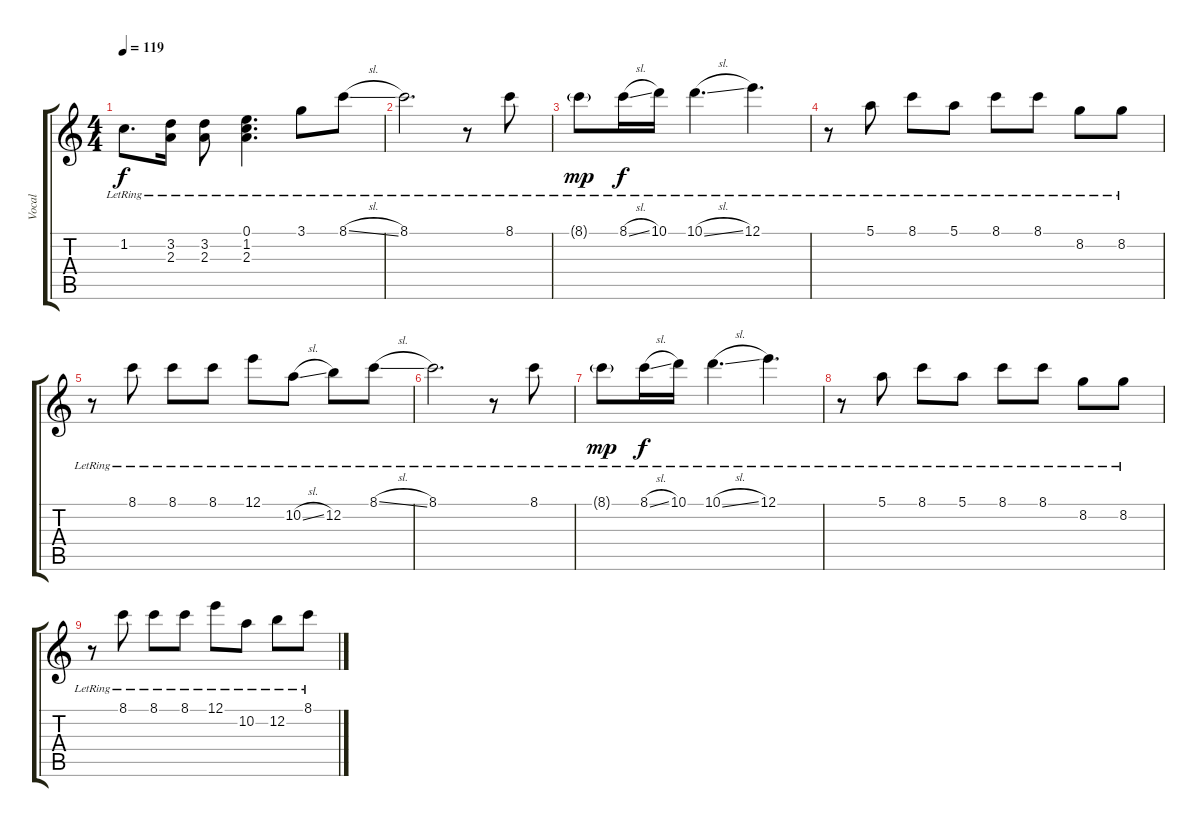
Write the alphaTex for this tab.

\track ("Vocal" "Vocal") {instrument acousticguitarnylon}
\staff {score tabs}
\tuning (E4 B3 G3 D3 A2 E2) {hide}
\ts (4 4)
\tempo 119
\clef g2
\ks c
1.2{lr}.8{d dy f} (3.2{lr} 2.3{lr}).16 (3.2{lr} 2.3{lr}).8 (0.1{lr} 1.2{lr} 2.3{lr}).4{d} 3.1{lr}.8 8.1{sl lr}.8 |
8.1{lr}.2{d} r.8 8.1{lr}.8 |
8.1{g lr}.8{dy mp} 8.1{sl lr}.16{dy f} 10.1{lr}.16 10.1{sl lr}.4{d} 12.1{lr}.4{d} |
r.8 5.1{lr}.8 8.1{lr}.8 5.1{lr}.8 8.1{lr}.8 8.1{lr}.8 8.2{lr}.8 8.2{lr}.8 |
r.8 8.1{lr}.8 8.1{lr}.8 8.1{lr}.8 12.1{lr}.8 10.2{sl lr}.8 12.2{lr}.8 8.1{sl lr}.8 |
8.1{lr}.2{d} r.8 8.1{lr}.8 |
8.1{g lr}.8{dy mp} 8.1{sl lr}.16{dy f} 10.1{lr}.16 10.1{sl lr}.4{d} 12.1{lr}.4{d} |
r.8 5.1{lr}.8 8.1{lr}.8 5.1{lr}.8 8.1{lr}.8 8.1{lr}.8 8.2{lr}.8 8.2{lr}.8 |
r.8 8.1{lr}.8 8.1{lr}.8 8.1{lr}.8 12.1{lr}.8 10.2{lr}.8 12.2{lr}.8 8.1{lr}.8
